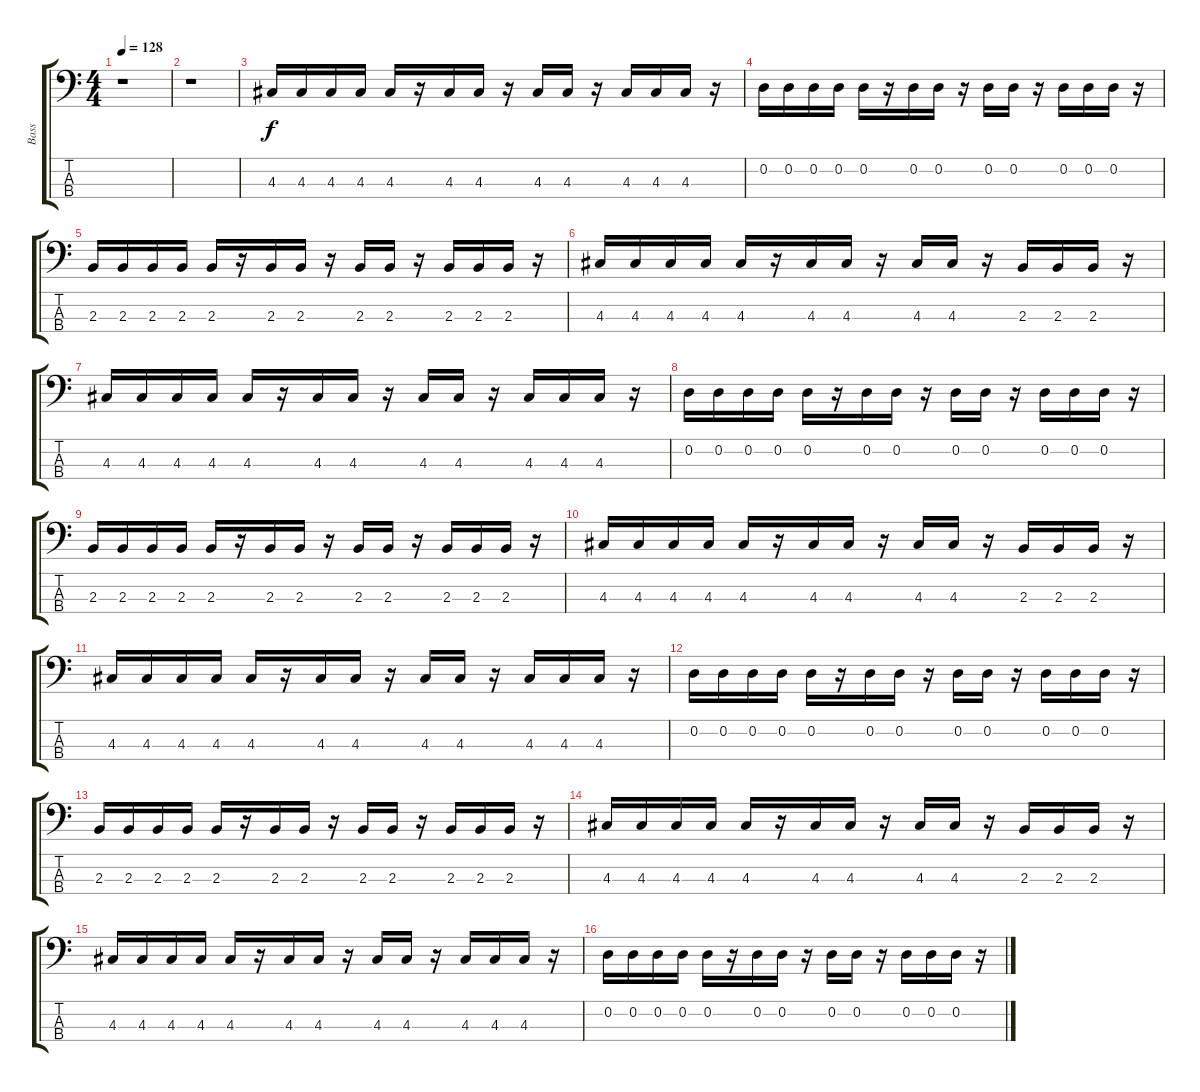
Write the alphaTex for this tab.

\track ("Bass" "Bass") {instrument synthbass1}
\staff {score tabs}
\tuning (G2 D2 A1 E1) {hide}
\ts (4 4)
\tempo 128
\clef f4
\ks c
r.1{dy f} |
r.1 |
4.3.16{instrument synthbass1} 4.3.16 4.3.16 4.3.16 4.3.16 r.16 4.3.16 4.3.16 r.16 4.3.16 4.3.16 r.16 4.3.16 4.3.16 4.3.16 r.16 |
0.2.16{instrument synthbass1} 0.2.16 0.2.16 0.2.16 0.2.16 r.16 0.2.16 0.2.16 r.16 0.2.16 0.2.16 r.16 0.2.16 0.2.16 0.2.16 r.16 |
2.3.16 2.3.16 2.3.16 2.3.16 2.3.16 r.16 2.3.16 2.3.16 r.16 2.3.16 2.3.16 r.16 2.3.16 2.3.16 2.3.16 r.16 |
4.3.16 4.3.16 4.3.16 4.3.16 4.3.16 r.16 4.3.16 4.3.16 r.16 4.3.16 4.3.16 r.16 2.3.16 2.3.16 2.3.16 r.16 |
4.3.16{instrument synthbass1} 4.3.16 4.3.16 4.3.16 4.3.16 r.16 4.3.16 4.3.16 r.16 4.3.16 4.3.16 r.16 4.3.16 4.3.16 4.3.16 r.16 |
0.2.16{instrument synthbass1} 0.2.16 0.2.16 0.2.16 0.2.16 r.16 0.2.16 0.2.16 r.16 0.2.16 0.2.16 r.16 0.2.16 0.2.16 0.2.16 r.16 |
2.3.16 2.3.16 2.3.16 2.3.16 2.3.16 r.16 2.3.16 2.3.16 r.16 2.3.16 2.3.16 r.16 2.3.16 2.3.16 2.3.16 r.16 |
4.3.16 4.3.16 4.3.16 4.3.16 4.3.16 r.16 4.3.16 4.3.16 r.16 4.3.16 4.3.16 r.16 2.3.16 2.3.16 2.3.16 r.16 |
4.3.16{instrument synthbass1} 4.3.16 4.3.16 4.3.16 4.3.16 r.16 4.3.16 4.3.16 r.16 4.3.16 4.3.16 r.16 4.3.16 4.3.16 4.3.16 r.16 |
0.2.16{instrument synthbass1} 0.2.16 0.2.16 0.2.16 0.2.16 r.16 0.2.16 0.2.16 r.16 0.2.16 0.2.16 r.16 0.2.16 0.2.16 0.2.16 r.16 |
2.3.16 2.3.16 2.3.16 2.3.16 2.3.16 r.16 2.3.16 2.3.16 r.16 2.3.16 2.3.16 r.16 2.3.16 2.3.16 2.3.16 r.16 |
4.3.16 4.3.16 4.3.16 4.3.16 4.3.16 r.16 4.3.16 4.3.16 r.16 4.3.16 4.3.16 r.16 2.3.16 2.3.16 2.3.16 r.16 |
4.3.16{instrument synthbass1} 4.3.16 4.3.16 4.3.16 4.3.16 r.16 4.3.16 4.3.16 r.16 4.3.16 4.3.16 r.16 4.3.16 4.3.16 4.3.16 r.16 |
0.2.16{instrument synthbass1} 0.2.16 0.2.16 0.2.16 0.2.16 r.16 0.2.16 0.2.16 r.16 0.2.16 0.2.16 r.16 0.2.16 0.2.16 0.2.16 r.16
